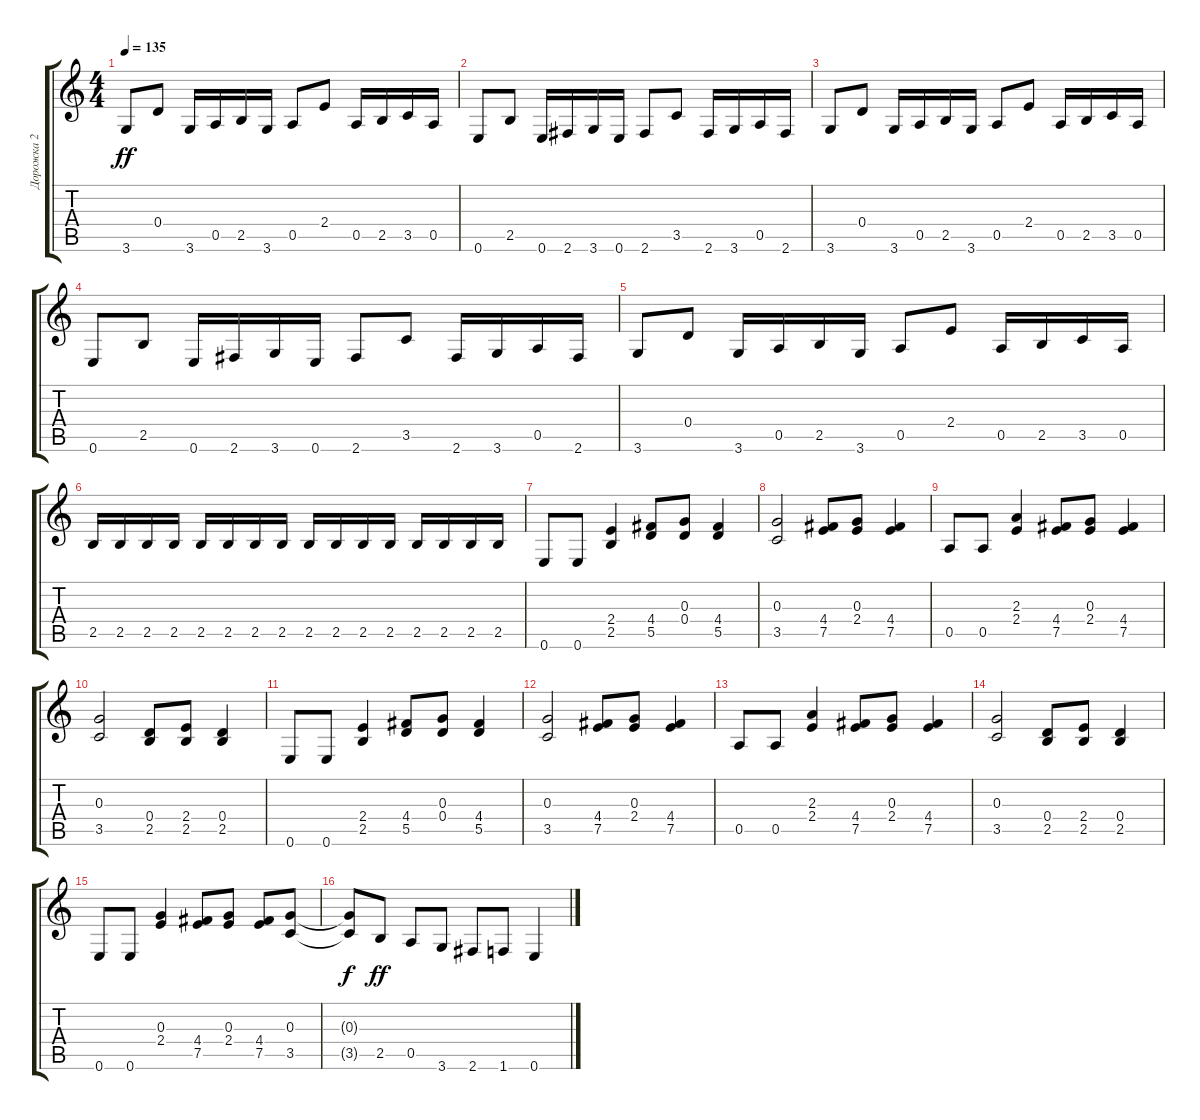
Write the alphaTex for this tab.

\track ("Дорожка 2" "Дорожка 2") {instrument distortionguitar}
\staff {score tabs}
\tuning (E4 B3 G3 D3 A2 E2) {hide}
\ts (4 4)
\tempo 135
\clef g2
\ks c
3.6.8{dy ff} 0.4.8 3.6.16 0.5.16 2.5.16 3.6.16 0.5.8 2.4.8 0.5.16 2.5.16 3.5.16 0.5.16 |
0.6.8 2.5.8 0.6.16 2.6.16 3.6.16 0.6.16 2.6.8 3.5.8 2.6.16 3.6.16 0.5.16 2.6.16 |
3.6.8 0.4.8 3.6.16 0.5.16 2.5.16 3.6.16 0.5.8 2.4.8 0.5.16 2.5.16 3.5.16 0.5.16 |
0.6.8 2.5.8 0.6.16 2.6.16 3.6.16 0.6.16 2.6.8 3.5.8 2.6.16 3.6.16 0.5.16 2.6.16 |
3.6.8 0.4.8 3.6.16 0.5.16 2.5.16 3.6.16 0.5.8 2.4.8 0.5.16 2.5.16 3.5.16 0.5.16 |
2.5.16 2.5.16 2.5.16 2.5.16 2.5.16 2.5.16 2.5.16 2.5.16 2.5.16 2.5.16 2.5.16 2.5.16 2.5.16 2.5.16 2.5.16 2.5.16 |
0.6.8 0.6.8 (2.4 2.5).4 (4.4 5.5).8 (0.3 0.4).8 (4.4 5.5).4 |
(0.3 3.5).2 (4.4 7.5).8 (0.3 2.4).8 (4.4 7.5).4 |
0.5.8 0.5.8 (2.3 2.4).4 (4.4 7.5).8 (0.3 2.4).8 (4.4 7.5).4 |
(0.3 3.5).2 (0.4 2.5).8 (2.4 2.5).8 (0.4 2.5).4 |
0.6.8 0.6.8 (2.4 2.5).4 (4.4 5.5).8 (0.3 0.4).8 (4.4 5.5).4 |
(0.3 3.5).2 (4.4 7.5).8 (0.3 2.4).8 (4.4 7.5).4 |
0.5.8 0.5.8 (2.3 2.4).4 (4.4 7.5).8 (0.3 2.4).8 (4.4 7.5).4 |
(0.3 3.5).2 (0.4 2.5).8 (2.4 2.5).8 (0.4 2.5).4 |
0.6.8 0.6.8 (0.3 2.4).4 (4.4 7.5).8 (0.3 2.4).8 (4.4 7.5).8 (0.3 3.5).8 |
(0.3{t} 3.5{t}).8{dy f} 2.5.8{dy ff} 0.5.8 3.6.8 2.6.8 1.6.8 0.6.4
